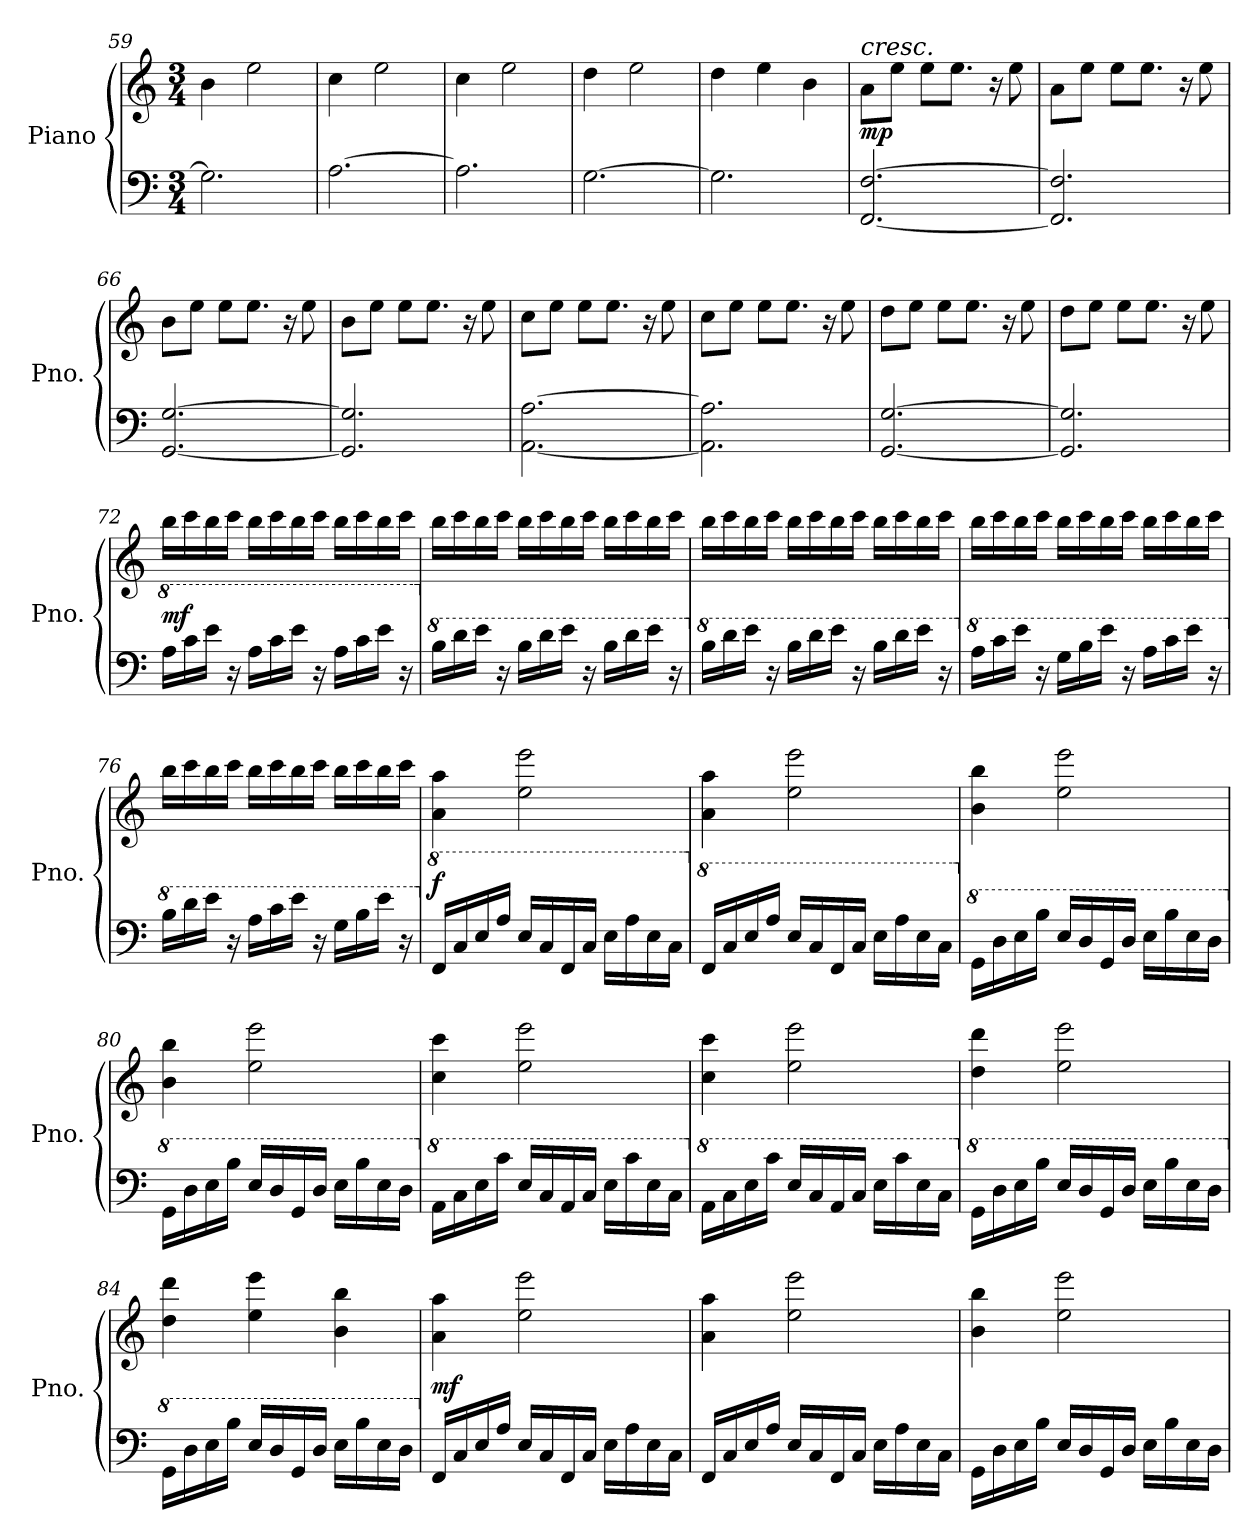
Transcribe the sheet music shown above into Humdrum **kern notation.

**kern	**kern	**dynam
*part1	*part1	*part1
*staff2	*staff1	*staff1/2
*I"Piano	*	*
*I'Pno.	*	*
*clefF4	*clefG2	*
*k[]	*k[]	*
*M3/4	*M3/4	*
=59	=59	=59
2.G\]	4b\	.
.	2ee\	.
=60	=60	=60
[2.A\	4cc\	.
.	2ee\	.
=61	=61	=61
2.A\]	4cc\	.
.	2ee\	.
=62	=62	=62
[2.G\	4dd\	.
.	2ee\	.
=63	=63	=63
2.G\]	4dd\	.
.	4ee\	.
.	4b\	.
=64	=64	=64
!	!LO:TX:a:i:t=cresc.	!
!	!	!LO:DY:b
[2.FF/ [2.F/	8a\L	mp
.	8ee\J	.
.	8ee\L	.
.	8.ee\J	.
.	16r	.
.	8ee\	.
=65	=65	=65
2.FF/] 2.F/]	8a\L	.
.	8ee\J	.
.	8ee\L	.
.	8.ee\J	.
.	16r	.
.	8ee\	.
!!LO:LB:g=z
=66	=66	=66
[2.GG/ [2.G/	8b\L	.
.	8ee\J	.
.	8ee\L	.
.	8.ee\J	.
.	16r	.
.	8ee\	.
=67	=67	=67
2.GG/] 2.G/]	8b\L	.
.	8ee\J	.
.	8ee\L	.
.	8.ee\J	.
.	16r	.
.	8ee\	.
=68	=68	=68
[2.AA\ [2.A\	8cc\L	.
.	8ee\J	.
.	8ee\L	.
.	8.ee\J	.
.	16r	.
.	8ee\	.
=69	=69	=69
2.AA\] 2.A\]	8cc\L	.
.	8ee\J	.
.	8ee\L	.
.	8.ee\J	.
.	16r	.
.	8ee\	.
=70	=70	=70
[2.GG/ [2.G/	8dd\L	.
.	8ee\J	.
.	8ee\L	.
.	8.ee\J	.
.	16r	.
.	8ee\	.
=71	=71	=71
2.GG/] 2.G/]	8dd\L	.
.	8ee\J	.
.	8ee\L	.
.	8.ee\J	.
.	16r	.
.	8ee\	.
!!LO:PB:g=z
=72	=72	=72
*8va	*	*
!	!	!LO:DY:a=2
16a\LL	16bb\LL	mf
16cc\	16ccc\	.
16ee\JJ	16bb\	.
16r	16ccc\JJ	.
16a\LL	16bb\LL	.
16cc\	16ccc\	.
16ee\JJ	16bb\	.
16r	16ccc\JJ	.
16a\LL	16bb\LL	.
16cc\	16ccc\	.
16ee\JJ	16bb\	.
16r	16ccc\JJ	.
=73	=73	=73
*X8va	*	*
*8va	*	*
16b\LL	16bb\LL	.
16dd\	16ccc\	.
16ee\JJ	16bb\	.
16r	16ccc\JJ	.
16b\LL	16bb\LL	.
16dd\	16ccc\	.
16ee\JJ	16bb\	.
16r	16ccc\JJ	.
16b\LL	16bb\LL	.
16dd\	16ccc\	.
16ee\JJ	16bb\	.
16r	16ccc\JJ	.
!!LO:LB:g=z
=74	=74	=74
*X8va	*	*
*8va	*	*
16b\LL	16bb\LL	.
16dd\	16ccc\	.
16ee\JJ	16bb\	.
16r	16ccc\JJ	.
16b\LL	16bb\LL	.
16dd\	16ccc\	.
16ee\JJ	16bb\	.
16r	16ccc\JJ	.
16b\LL	16bb\LL	.
16dd\	16ccc\	.
16ee\JJ	16bb\	.
16r	16ccc\JJ	.
=75	=75	=75
*X8va	*	*
*8va	*	*
16a\LL	16bb\LL	.
16cc\	16ccc\	.
16ee\JJ	16bb\	.
16r	16ccc\JJ	.
16g\LL	16bb\LL	.
16b\	16ccc\	.
16ee\JJ	16bb\	.
16r	16ccc\JJ	.
16a\LL	16bb\LL	.
16cc\	16ccc\	.
16ee\JJ	16bb\	.
16r	16ccc\JJ	.
!!LO:LB:g=z
=76	=76	=76
*X8va	*	*
*8va	*	*
16b\LL	16bb\LL	.
16dd\	16ccc\	.
16ee\JJ	16bb\	.
16r	16ccc\JJ	.
16a\LL	16bb\LL	.
16cc\	16ccc\	.
16ee\JJ	16bb\	.
16r	16ccc\JJ	.
16g\LL	16bb\LL	.
16b\	16ccc\	.
16ee\JJ	16bb\	.
16r	16ccc\JJ	.
=77	=77	=77
*X8va	*	*
*8va	*	*
!	!	!LO:DY:a=2
16F/LL	4a\ 4aa\	f
16c/	.	.
16e/	.	.
16a/JJ	.	.
16e/LL	2ee\ 2eee\	.
16c/	.	.
16F/	.	.
16c/JJ	.	.
16e\LL	.	.
16a\	.	.
16e\	.	.
16c\JJ	.	.
=78	=78	=78
*X8va	*	*
*8va	*	*
16F/LL	4a\ 4aa\	.
16c/	.	.
16e/	.	.
16a/JJ	.	.
16e/LL	2ee\ 2eee\	.
16c/	.	.
16F/	.	.
16c/JJ	.	.
16e\LL	.	.
16a\	.	.
16e\	.	.
16c\JJ	.	.
!!LO:LB:g=z
=79	=79	=79
*X8va	*	*
*8va	*	*
16G\LL	4b\ 4bb\	.
16d\	.	.
16e\	.	.
16b\JJ	.	.
16e/LL	2ee\ 2eee\	.
16d/	.	.
16G/	.	.
16d/JJ	.	.
16e\LL	.	.
16b\	.	.
16e\	.	.
16d\JJ	.	.
=80	=80	=80
*X8va	*	*
*8va	*	*
16G\LL	4b\ 4bb\	.
16d\	.	.
16e\	.	.
16b\JJ	.	.
16e/LL	2ee\ 2eee\	.
16d/	.	.
16G/	.	.
16d/JJ	.	.
16e\LL	.	.
16b\	.	.
16e\	.	.
16d\JJ	.	.
=81	=81	=81
*X8va	*	*
*8va	*	*
16A\LL	4cc\ 4ccc\	.
16c\	.	.
16e\	.	.
16cc\JJ	.	.
16e/LL	2ee\ 2eee\	.
16c/	.	.
16A/	.	.
16c/JJ	.	.
16e\LL	.	.
16cc\	.	.
16e\	.	.
16c\JJ	.	.
=82	=82	=82
*X8va	*	*
*8va	*	*
16A\LL	4cc\ 4ccc\	.
16c\	.	.
16e\	.	.
16cc\JJ	.	.
16e/LL	2ee\ 2eee\	.
16c/	.	.
16A/	.	.
16c/JJ	.	.
16e\LL	.	.
16cc\	.	.
16e\	.	.
16c\JJ	.	.
!!LO:LB:g=z
=83	=83	=83
*X8va	*	*
*8va	*	*
16G\LL	4dd\ 4ddd\	.
16d\	.	.
16e\	.	.
16b\JJ	.	.
16e/LL	2ee\ 2eee\	.
16d/	.	.
16G/	.	.
16d/JJ	.	.
16e\LL	.	.
16b\	.	.
16e\	.	.
16d\JJ	.	.
=84	=84	=84
*X8va	*	*
*8va	*	*
16G\LL	4dd\ 4ddd\	.
16d\	.	.
16e\	.	.
16b\JJ	.	.
16e/LL	4ee\ 4eee\	.
16d/	.	.
16G/	.	.
16d/JJ	.	.
16e\LL	4b\ 4bb\	.
16b\	.	.
16e\	.	.
16d\JJ	.	.
=85	=85	=85
*X8va	*	*
!	!	!LO:DY:a=2
16FF/LL	4a\ 4aa\	mf
16C/	.	.
16E/	.	.
16A/JJ	.	.
16E/LL	2ee\ 2eee\	.
16C/	.	.
16FF/	.	.
16C/JJ	.	.
16E\LL	.	.
16A\	.	.
16E\	.	.
16C\JJ	.	.
=86	=86	=86
16FF/LL	4a\ 4aa\	.
16C/	.	.
16E/	.	.
16A/JJ	.	.
16E/LL	2ee\ 2eee\	.
16C/	.	.
16FF/	.	.
16C/JJ	.	.
16E\LL	.	.
16A\	.	.
16E\	.	.
16C\JJ	.	.
!!LO:LB:g=z
=87	=87	=87
16GG\LL	4b\ 4bb\	.
16D\	.	.
16E\	.	.
16B\JJ	.	.
16E/LL	2ee\ 2eee\	.
16D/	.	.
16GG/	.	.
16D/JJ	.	.
16E\LL	.	.
16B\	.	.
16E\	.	.
16D\JJ	.	.
=	=	=
*-	*-	*-
